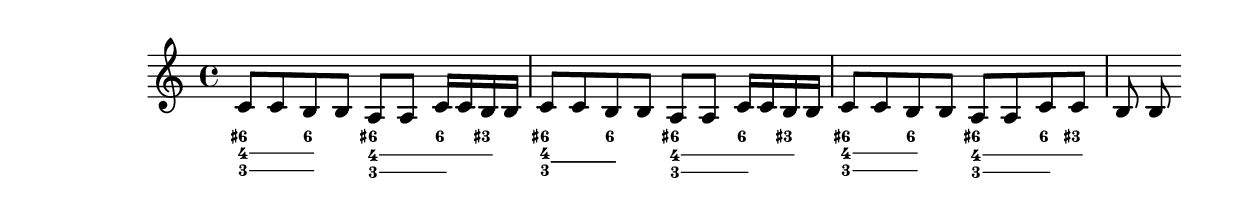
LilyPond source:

%% DO NOT EDIT this file manually; it is automatically
%% generated from LSR http://lsr.di.unimi.it
%% Make any changes in LSR itself, or in Documentation/snippets/new/ ,
%% and then run scripts/auxiliar/makelsr.py
%%
%% This file is in the public domain.
\version "2.18.0"

\header {
  lsrtags = "chords, tweaks-and-overrides"

  texidoc = "
Where figured bass extender lines are being used by setting
@code{useBassFigureExtenders} to true, pairs of congruent figured bass
extender lines are vertically centered if
@code{figuredBassCenterContinuations} is set to true.

"
  doctitle = "Vertically centering paired figured bass extenders"
} % begin verbatim


<<
  \relative c' {
    c8 c b b a a c16 c b b
    c8 c b b a a c16 c b b
    c8 c b b a a c c b b
  }
  \figures {
    \set useBassFigureExtenders = ##t
    <6+ 4 3>4 <6 4 3>8 r
    <6+ 4 3>4 <6 4 3>8 <4 3+>16 r
    \set figuredBassCenterContinuations = ##t
    <6+ 4 3>4 <6 4 3>8 r
    <6+ 4 3>4 <6 4 3>8 <4 3+>16 r
    \set figuredBassCenterContinuations = ##f
    <6+ 4 3>4 <6 4 3>8 r
    <6+ 4 3>4 <6 4 3>8 <4 3+>8
  }
>>
